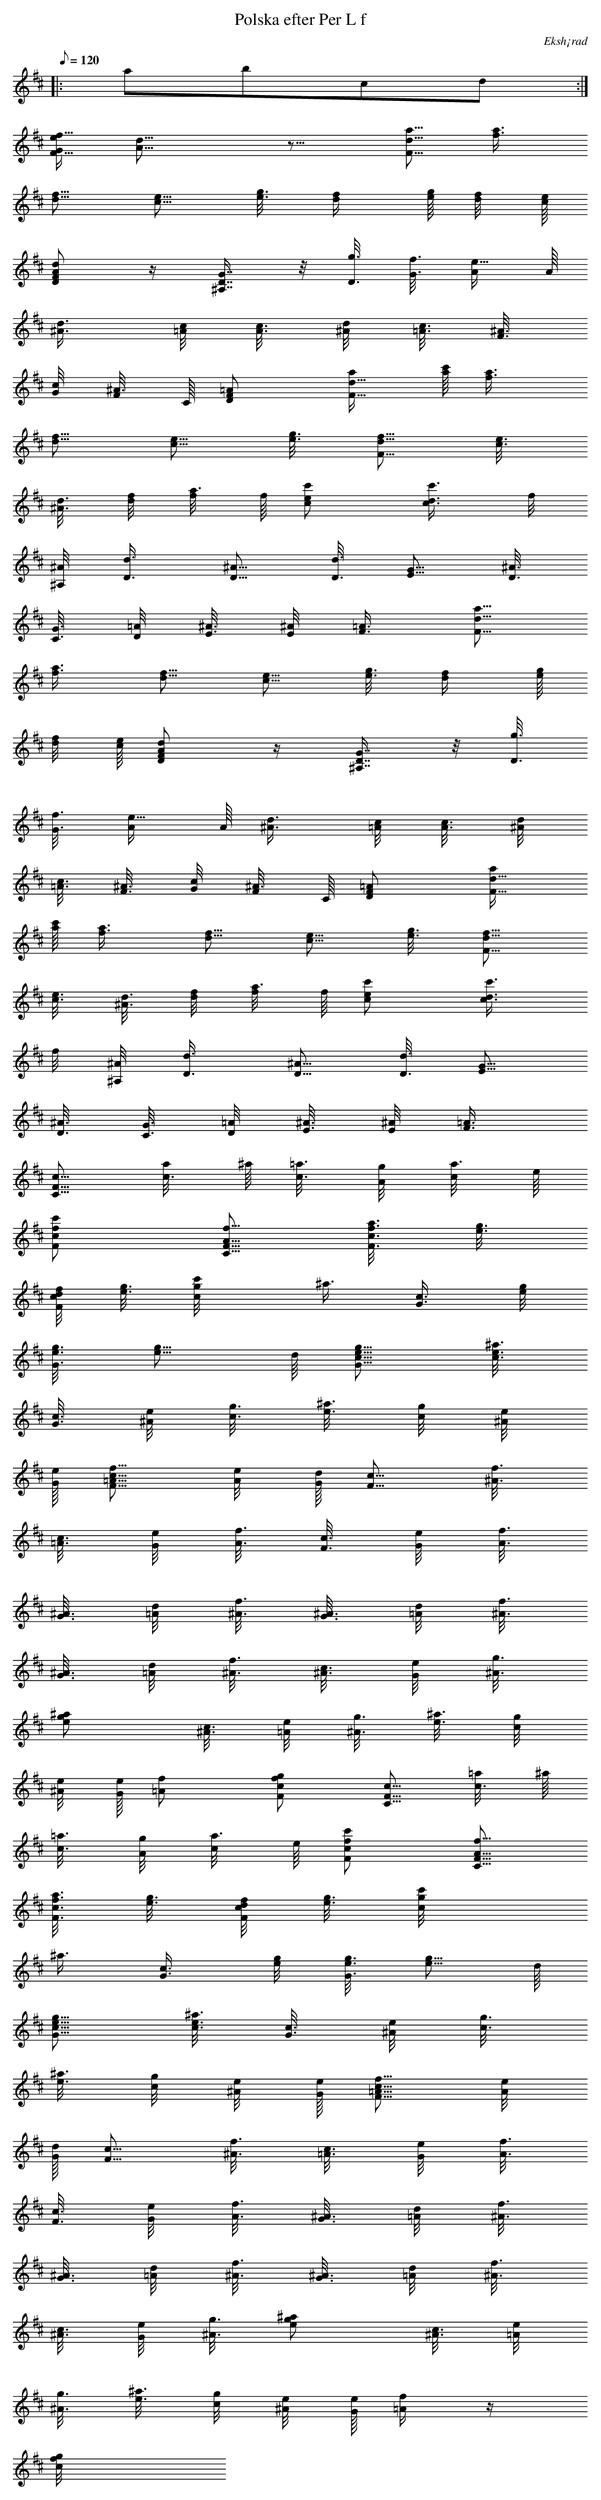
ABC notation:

X:1
T:Polska efter Per L f
O:Eksh¡rad
L: 3/8
Q: 120
K: D
|: abcd :|
[G/2f11/4e/2F21/8] [A9/4d17/8] z9/8 [d5/8a5/8F5/8] [a3/4f3/4]
[f5/8d5/8] [e5/8c5/8] [g3/8e3/8] [f/2d/2] [g/8e/8] [f/4d/4] [e/8c/8]
[FdDA] z/2 [^A,7/8G7/8D7/8] z/4 [g3/8D3/8] [f3/8G3/8] [e5/8A/2] A/8
[d3/4^A3/4] [c/4=A/4] [c3/8A3/8] [d/4^A/4] [c3/8=A3/8] [^A3/8F3/8]
[c/4G/4] [^A3/8F/4] C/8 [=ADF] [d5/8a/2F5/8] [a/8c'/8] [a3/4f3/4]
[f5/8d5/8] [e5/8c5/8] [g3/8e3/8] [F5/8f5/8d5/8] [e3/8c3/8]
[d3/8^A3/8] [f/4d/4] [a3/8f/4] f/8 [cc'e] [c3/4c'3/4d3/4] f/4
[^A/4^A,/4] [d3/4D3/4] [^A5/8D5/8] [d3/8D3/8] [G5/8E5/8] [^A3/8D3/8]
[G3/8C3/8] [=A/4D/4] [^A3/8E3/8] [^A/4E/4] [=A3/4F3/4] [d5/8a5/8F5/8]
[a3/4f3/4] [f5/8d5/8] [e5/8c5/8] [g3/8e3/8] [f/2d/2] [g/8e/8]
[f/4d/4] [e/8c/8] [FdDA] z/2 [^A,7/8G7/8D7/8] z/4 [g3/8D3/8]
[f3/8G3/8] [e5/8A/2] A/8 [d3/4^A3/4] [c/4=A/4] [c3/8A3/8] [d/4^A/4]
[c3/8=A3/8] [^A3/8F3/8] [c/4G/4] [^A3/8F/4] C/8 [=ADF] [d5/8a/2F5/8]
[a/8c'/8] [a3/4f3/4] [f5/8d5/8] [e5/8c5/8] [g3/8e3/8] [F5/8f5/8d5/8]
[e3/8c3/8] [d3/8^A3/8] [f/4d/4] [a3/8f/4] f/8 [cc'e] [c3/4c'3/4d3/4]
f/4 [^A/4^A,/4] [d3/4D3/4] [^A5/8D5/8] [d3/8D3/8] [G5/8E5/8]
[^A3/8D3/8] [G3/8C3/8] [=A/4D/4] [^A3/8E3/8] [^A/4E/4] [=A3/4F3/4]
[F5/8c5/8C5/8] [c3/8a/4] ^a/8 [=a3/8c3/8] [g/4A/4] [a3/8c/4] e/8
[cc'Ff] [F5/8f5/8C5/8A5/8] [c3/8a3/8F3/8f3/8] [g3/8e3/8]
[c/4f/4F/4d/4] [g3/8e3/8] [cc'/4g] ^a3/4 [c3/4G3/4] [g/4e/4]
[e3/8g3/8G3/8] [e5/8g5/8z/2] d/8 [c5/8g5/8G5/8e5/8] [c3/8^a3/8e3/8]
[c3/8G3/8] [e/4^A/4] [g3/8c3/8] [^a3/8e3/8] [g/4c/4] [e/4^A/4]
[e/8G/8] [F5/8f5/8=A5/8c5/8] [e/4A/4] [d/8G/8] [c5/8F5/8] [f3/8^A3/8]
[c3/8=A3/8] [e/4G/4] [f3/8A3/8] [c3/8F3/8] [e/4G/4] [f3/8A3/8]
[^A3/8G3/8] [d/4=A/4] [f3/8^A3/8] [^A3/8G3/8] [d/4=A/4] [f3/8^A3/8]
[^A3/8G3/8] [d/4=A/4] [f3/8^A3/8] [c3/8^A3/8] [e/4G/4] [g3/8^A3/8]
[^aeg] [c3/8^A3/8] [e/4=A/4] [g3/8^A3/8] [^a3/8e3/8] [g/4c/4]
[e/4^A/4] [e/8G/8] [f=A] [Ffcg] [F5/8c5/8C5/8] [c3/8=a/4] ^a/8
[=a3/8c3/8] [g/4A/4] [a3/8c/4] e/8 [cc'Ff] [F5/8f5/8C5/8A5/8]
[c3/8a3/8F3/8f3/8] [g3/8e3/8] [c/4f/4F/4d/4] [g3/8e3/8] [cc'/4g]
^a3/4 [c3/4G3/4] [g/4e/4] [e3/8g3/8G3/8] [e5/8g5/8z/2] d/8
[c5/8g5/8G5/8e5/8] [c3/8^a3/8e3/8] [c3/8G3/8] [e/4^A/4] [g3/8c3/8]
[^a3/8e3/8] [g/4c/4] [e/4^A/4] [e/8G/8] [F5/8f5/8=A5/8c5/8] [e/4A/4]
[d/8G/8] [c5/8F5/8] [f3/8^A3/8] [c3/8=A3/8] [e/4G/4] [f3/8A3/8]
[c3/8F3/8] [e/4G/4] [f3/8A3/8] [^A3/8G3/8] [d/4=A/4] [f3/8^A3/8]
[^A3/8G3/8] [d/4=A/4] [f3/8^A3/8] [^A3/8G3/8] [d/4=A/4] [f3/8^A3/8]
[c3/8^A3/8] [e/4G/4] [g3/8^A3/8] [^aeg] [c3/8^A3/8] [e/4=A/4]
[g3/8^A3/8] [^a3/8e3/8] [g/4c/4] [e/4^A/4] [e/8G/8] [f/2=A/2] z/2
[f/4c/4g/4]
